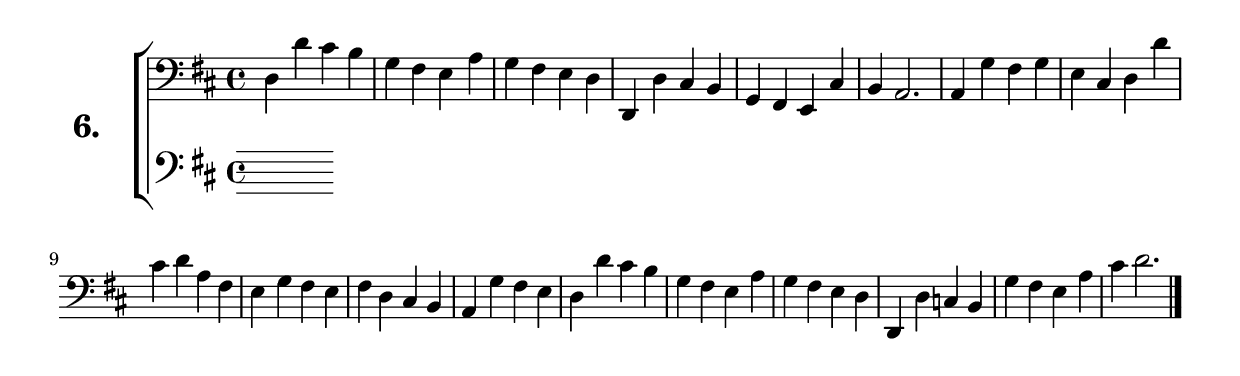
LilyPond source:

\version "2.18.2"

\score {
  \new StaffGroup = "" \with {
    instrumentName = \markup { \bold \huge { \larger "6." }}}
  <<
    \new Staff = "celloI" \with { midiInstrument = #"cello" }
    \relative c {
      \clef bass
      \key d \major
      \time 3/4

      d4 d' cis     | %01
      b g fis       | %02
      e a g         | %03
      fis e d       | %04
      d, d' cis     | %05
      b g fis       | %06
      e cis' b      | %07
      a2.           | %08
      a4 g' fis     | %09
      g e cis       | %10
      d d' cis      | %11
      d a fis       | %12
      e g fis       | %13
      e fis d       | %14
      cis b a       | %15
      g' fis e      | %16
      d d' cis      | %17
      b g fis       | %18
      e a g         | %19
      fis e d       | %20
      d, d' c       | %21
      b g' fis      | %22
      e a cis       | %23
      d2. \bar "|." | %24
    }
    \new Staff = "celloII" \with { midiInstrument = #"cello" }
    \relative c {
      \clef bass
      \key d \major
      \time 4/4

      \bar  "|."
    }
  >>
  \layout {}
  \midi {}
  \header {
    composer = "Sebastian Lee"
    %opus = "Op.30"
  }
}
